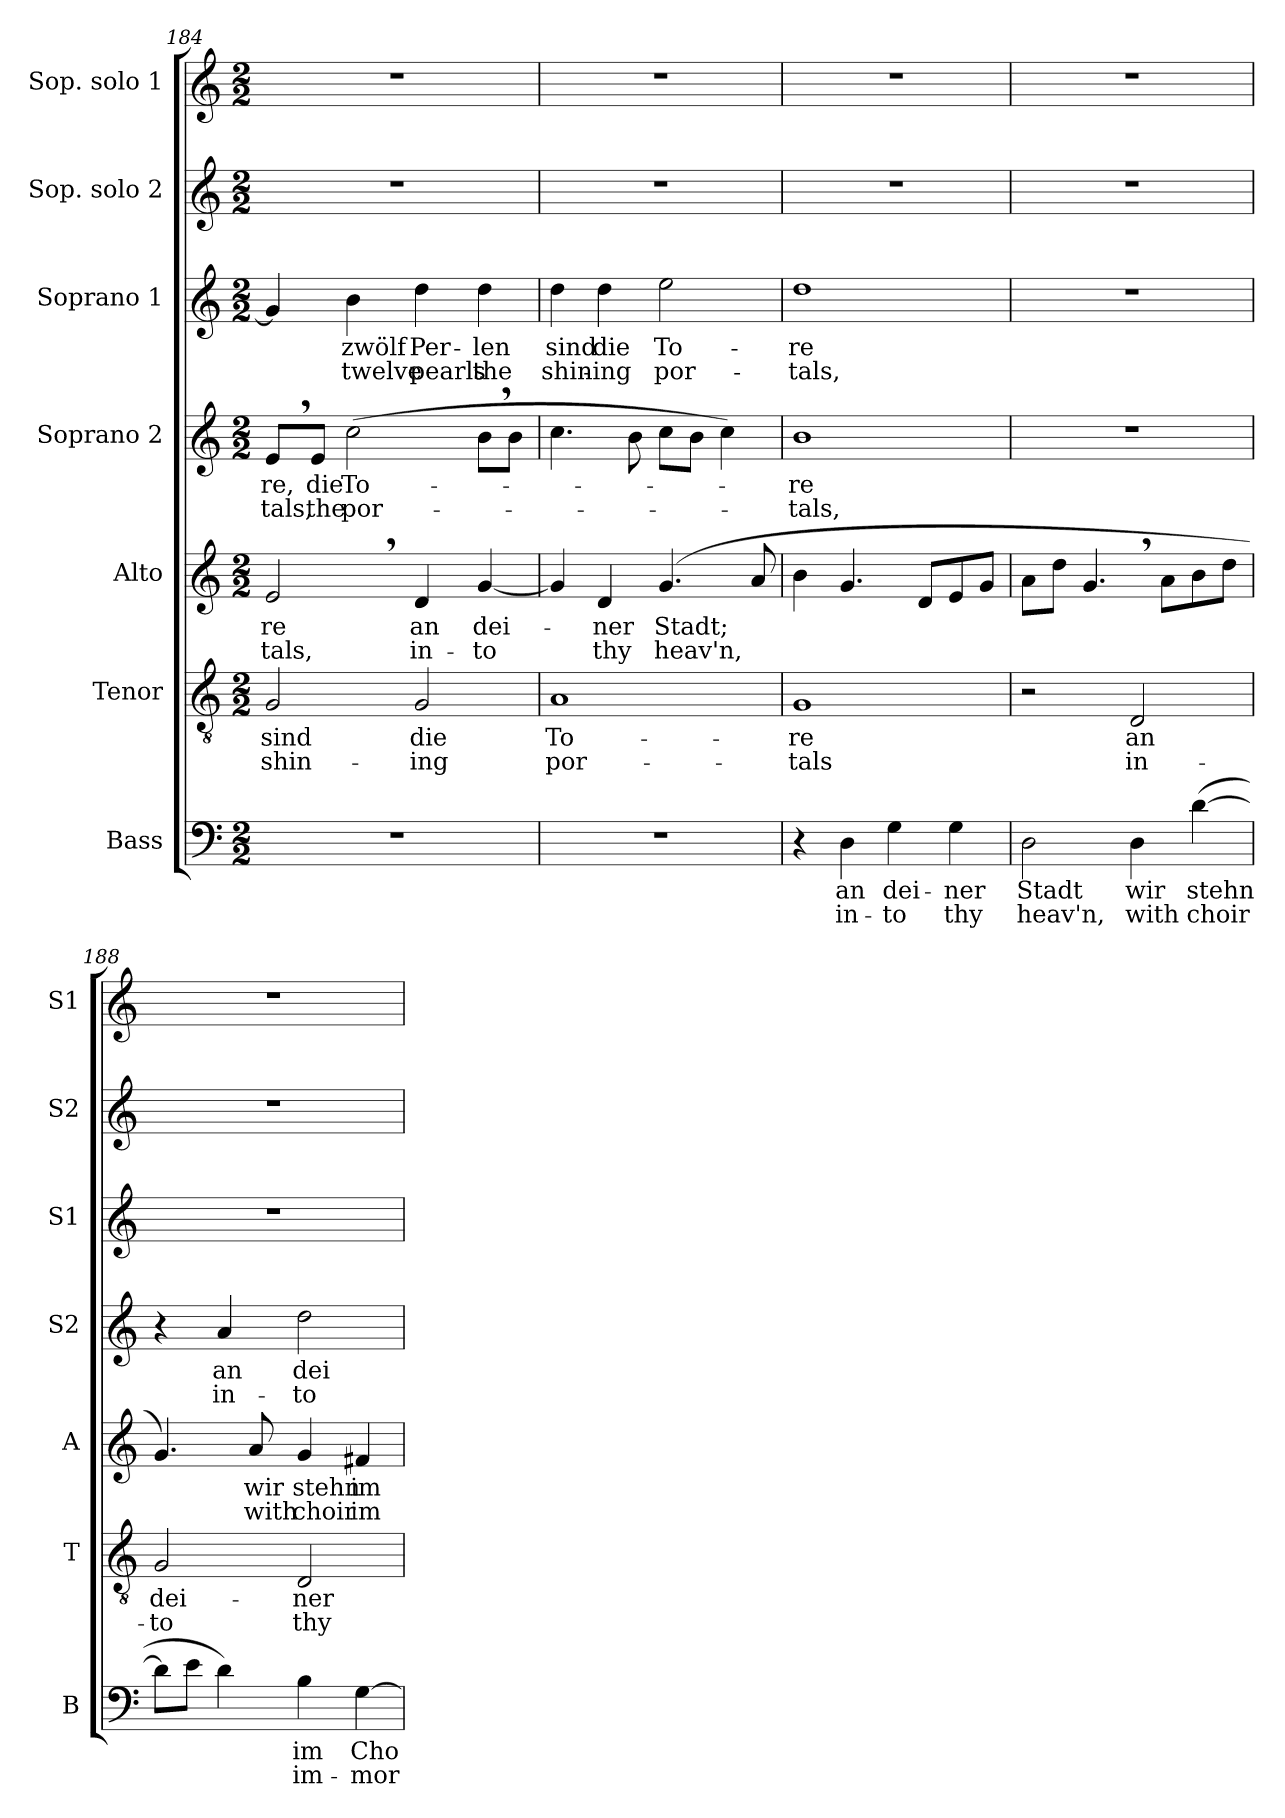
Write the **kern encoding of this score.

**kern	**text	**text	**kern	**text	**text	**kern	**text	**text	**kern	**text	**text	**kern	**text	**text	**kern	**kern
*part7	*part7	*part7	*part6	*part6	*part6	*part5	*part5	*part5	*part4	*part4	*part4	*part3	*part3	*part3	*part2	*part1
*staff7	*staff7	*staff7	*staff6	*staff6	*staff6	*staff5	*staff5	*staff5	*staff4	*staff4	*staff4	*staff3	*staff3	*staff3	*staff2	*staff1
*I"Bass	*	*	*I"Tenor	*	*	*I"Alto	*	*	*I"Soprano 2	*	*	*I"Soprano 1	*	*	*I"Sop. solo 2	*I"Sop. solo 1
*I'B	*	*	*I'T	*	*	*I'A	*	*	*I'S2	*	*	*I'S1	*	*	*I'S2	*I'S1
*clefF4	*	*	*clefGv2	*	*	*clefG2	*	*	*clefG2	*	*	*clefG2	*	*	*clefG2	*clefG2
*k[]	*	*	*k[]	*	*	*k[]	*	*	*k[]	*	*	*k[]	*	*	*k[]	*k[]
*C:	*	*	*C:	*	*	*C:	*	*	*C:	*	*	*C:	*	*	*C:	*C:
*M2/2	*	*	*M2/2	*	*	*M2/2	*	*	*M2/2	*	*	*M2/2	*	*	*M2/2	*M2/2
=184	=184	=184	=184	=184	=184	=184	=184	=184	=184	=184	=184	=184	=184	=184	=184	=184
!	!	!	!	!LO:LY:b	!LO:LY:b	!	!	!	!	!	!	!	!	!	!	!
!	!	!	!	!	!	!	!LO:LY:b	!LO:LY:b	!	!	!	!	!	!	!	!
!	!	!	!	!	!	!	!	!	!	!LO:LY:b	!LO:LY:b	!	!	!	!	!
1r	.	.	2G/	sind	shin-	2e,>/	-re	-tals,	8e,>/L	-re,	-tals,	4g/]	.	.	1r	1r
!	!	!	!	!	!	!	!	!	!	!LO:LY:b	!LO:LY:b	!	!	!	!	!
.	.	.	.	.	.	.	.	.	8e/J	die	the	.	.	.	.	.
!	!	!	!	!	!	!	!	!	!	!LO:LY:b	!LO:LY:b	!	!	!	!	!
!	!	!	!	!	!	!	!	!	!	!	!	!	!LO:LY:b	!LO:LY:b	!	!
.	.	.	.	.	.	.	.	.	(>2cc\	To-	por-	4b\	zwölf	twelve	.	.
!	!	!	!	!LO:LY:b	!LO:LY:b	!	!	!	!	!	!	!	!	!	!	!
!	!	!	!	!	!	!	!LO:LY:b	!LO:LY:b	!	!	!	!	!	!	!	!
!	!	!	!	!	!	!	!	!	!	!	!	!	!LO:LY:b	!LO:LY:b	!	!
.	.	.	2G/	die	-ing	4d/	an	in-	.	.	.	4dd\	Per-	pearls	.	.
!	!	!	!	!	!	!	!LO:LY:b	!LO:LY:b	!	!	!	!	!	!	!	!
!	!	!	!	!	!	!	!	!	!	!	!	!	!LO:LY:b	!LO:LY:b	!	!
.	.	.	.	.	.	[4g/	dei-	-to	8b,>\L	.	.	4dd\	-len	the	.	.
.	.	.	.	.	.	.	.	.	8b\J	.	.	.	.	.	.	.
=185	=185	=185	=185	=185	=185	=185	=185	=185	=185	=185	=185	=185	=185	=185	=185	=185
!	!	!	!	!LO:LY:b	!LO:LY:b	!	!	!	!	!	!	!	!	!	!	!
!	!	!	!	!	!	!	!	!	!	!	!	!	!LO:LY:b	!LO:LY:b	!	!
1r	.	.	1A	To-	por-	4g/]	.	.	4.cc\	.	.	4dd\	sind	shin-	1r	1r
!	!	!	!	!	!	!	!LO:LY:b	!LO:LY:b	!	!	!	!	!	!	!	!
!	!	!	!	!	!	!	!	!	!	!	!	!	!LO:LY:b	!LO:LY:b	!	!
.	.	.	.	.	.	4d/	-ner	thy	.	.	.	4dd\	die	-ing	.	.
.	.	.	.	.	.	.	.	.	8b\	.	.	.	.	.	.	.
!	!	!	!	!	!	!	!LO:LY:b	!LO:LY:b	!	!	!	!	!	!	!	!
!	!	!	!	!	!	!	!	!	!	!	!	!	!LO:LY:b	!LO:LY:b	!	!
.	.	.	.	.	.	(4.g/	Stadt;	heav'n,	8cc\L	.	.	2ee\	To-	por-	.	.
.	.	.	.	.	.	.	.	.	8b\J	.	.	.	.	.	.	.
.	.	.	.	.	.	.	.	.	4cc\)	.	.	.	.	.	.	.
.	.	.	.	.	.	8a/	.	.	.	.	.	.	.	.	.	.
!!LO:LB:g=z
=186	=186	=186	=186	=186	=186	=186	=186	=186	=186	=186	=186	=186	=186	=186	=186	=186
!	!	!	!	!LO:LY:b	!LO:LY:b	!	!	!	!	!	!	!	!	!	!	!
!	!	!	!	!	!	!	!	!	!	!LO:LY:b	!LO:LY:b	!	!	!	!	!
!	!	!	!	!	!	!	!	!	!	!	!	!	!LO:LY:b	!LO:LY:b	!	!
4r	.	.	1G	-re	-tals	4b\	.	.	1b	-re	-tals,	1dd	-re	-tals,	1r	1r
!	!LO:LY:b	!LO:LY:b	!	!	!	!	!	!	!	!	!	!	!	!	!	!
4D\	an	in-	.	.	.	4.g/	.	.	.	.	.	.	.	.	.	.
!	!LO:LY:b	!LO:LY:b	!	!	!	!	!	!	!	!	!	!	!	!	!	!
4G\	dei-	-to	.	.	.	.	.	.	.	.	.	.	.	.	.	.
.	.	.	.	.	.	8d/L	.	.	.	.	.	.	.	.	.	.
!	!LO:LY:b	!LO:LY:b	!	!	!	!	!	!	!	!	!	!	!	!	!	!
4G\	-ner	thy	.	.	.	8e/	.	.	.	.	.	.	.	.	.	.
.	.	.	.	.	.	8g/J	.	.	.	.	.	.	.	.	.	.
=187	=187	=187	=187	=187	=187	=187	=187	=187	=187	=187	=187	=187	=187	=187	=187	=187
!	!LO:LY:b	!LO:LY:b	!	!	!	!	!	!	!	!	!	!	!	!	!	!
2D\	Stadt	heav'n,	2r	.	.	8a\L	.	.	1r	.	.	1r	.	.	1r	1r
.	.	.	.	.	.	8dd\J	.	.	.	.	.	.	.	.	.	.
.	.	.	.	.	.	4.g,>/	.	.	.	.	.	.	.	.	.	.
!	!LO:LY:b	!LO:LY:b	!	!	!	!	!	!	!	!	!	!	!	!	!	!
!	!	!	!	!LO:LY:b	!LO:LY:b	!	!	!	!	!	!	!	!	!	!	!
4D\	wir	with	2D/	an	in-	.	.	.	.	.	.	.	.	.	.	.
.	.	.	.	.	.	8a\L	.	.	.	.	.	.	.	.	.	.
!	!LO:LY:b	!LO:LY:b	!	!	!	!	!	!	!	!	!	!	!	!	!	!
(>[4d\	stehn	choir	.	.	.	8b\	.	.	.	.	.	.	.	.	.	.
.	.	.	.	.	.	8dd\J	.	.	.	.	.	.	.	.	.	.
=188	=188	=188	=188	=188	=188	=188	=188	=188	=188	=188	=188	=188	=188	=188	=188	=188
!	!	!	!	!LO:LY:b	!LO:LY:b	!	!	!	!	!	!	!	!	!	!	!
8d\L]	.	.	2G/	dei-	-to	4.g/)	.	.	4r	.	.	1r	.	.	1r	1r
8e\J	.	.	.	.	.	.	.	.	.	.	.	.	.	.	.	.
!	!	!	!	!	!	!	!	!	!	!LO:LY:b	!LO:LY:b	!	!	!	!	!
4d\)	.	.	.	.	.	.	.	.	4a/	an	in-	.	.	.	.	.
!	!	!	!	!	!	!	!LO:LY:b	!LO:LY:b	!	!	!	!	!	!	!	!
.	.	.	.	.	.	8a/	wir	with	.	.	.	.	.	.	.	.
!	!LO:LY:b	!LO:LY:b	!	!	!	!	!	!	!	!	!	!	!	!	!	!
!	!	!	!	!LO:LY:b	!LO:LY:b	!	!	!	!	!	!	!	!	!	!	!
!	!	!	!	!	!	!	!LO:LY:b	!LO:LY:b	!	!	!	!	!	!	!	!
!	!	!	!	!	!	!	!	!	!	!LO:LY:b	!LO:LY:b	!	!	!	!	!
4B\	im	im-	2D/	-ner	thy	4g/	stehn	choir	2dd\	dei-	-to	.	.	.	.	.
!	!LO:LY:b	!LO:LY:b	!	!	!	!	!	!	!	!	!	!	!	!	!	!
!	!	!	!	!	!	!	!LO:LY:b	!LO:LY:b	!	!	!	!	!	!	!	!
[4G\	Cho-	-mor-	.	.	.	4f#X/	im	im-	.	.	.	.	.	.	.	.
=	=	=	=	=	=	=	=	=	=	=	=	=	=	=	=	=
*-	*-	*-	*-	*-	*-	*-	*-	*-	*-	*-	*-	*-	*-	*-	*-	*-
